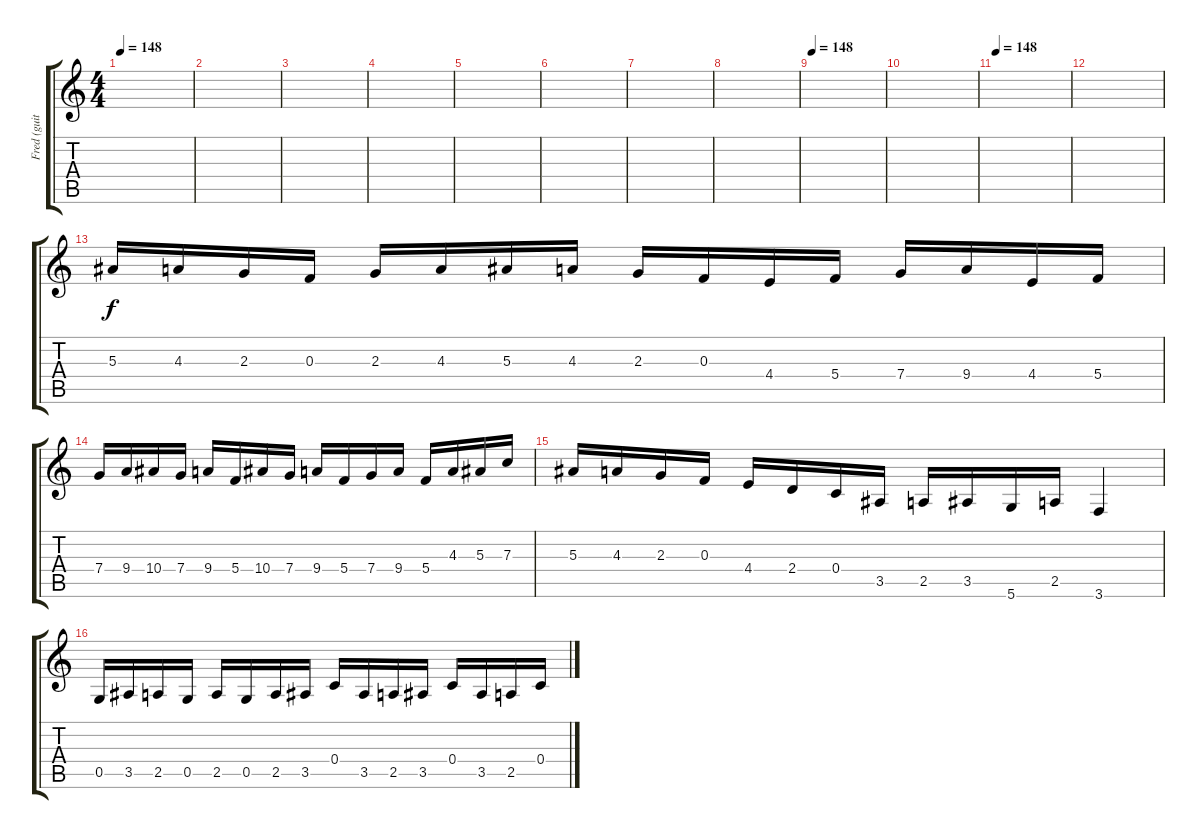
\track ("Fred (guitar II)" "Fred (guit") {instrument overdrivenguitar}
\staff {score tabs}
\tuning (D4 A3 F3 C3 G2 D2) {hide}
\ts (4 4)
\tempo 148
\clef g2
\ks c
|
|
|
|
|
|
|
|
\tempo 148
|
|
\tempo 148
|
|
5.3.16{balance 4} 4.3.16 2.3.16 0.3.16 2.3.16 4.3.16 5.3.16 4.3.16 2.3.16 0.3.16 4.4.16 5.4.16 7.4.16 9.4.16 4.4.16 5.4.16 |
7.4.16 9.4.16 10.4.16 7.4.16 9.4.16 5.4.16 10.4.16 7.4.16 9.4.16 5.4.16 7.4.16 9.4.16 5.4.16 4.3.16 5.3.16 7.3.16 |
5.3.16 4.3.16 2.3.16 0.3.16 4.4.16 2.4.16 0.4.16 3.5.16 2.5.16 3.5.16 5.6.16 2.5.16 3.6.4 |
0.5.16 3.5.16 2.5.16 0.5.16 2.5.16 0.5.16 2.5.16 3.5.16 0.4.16 3.5.16 2.5.16 3.5.16 0.4.16 3.5.16 2.5.16 0.4.16
